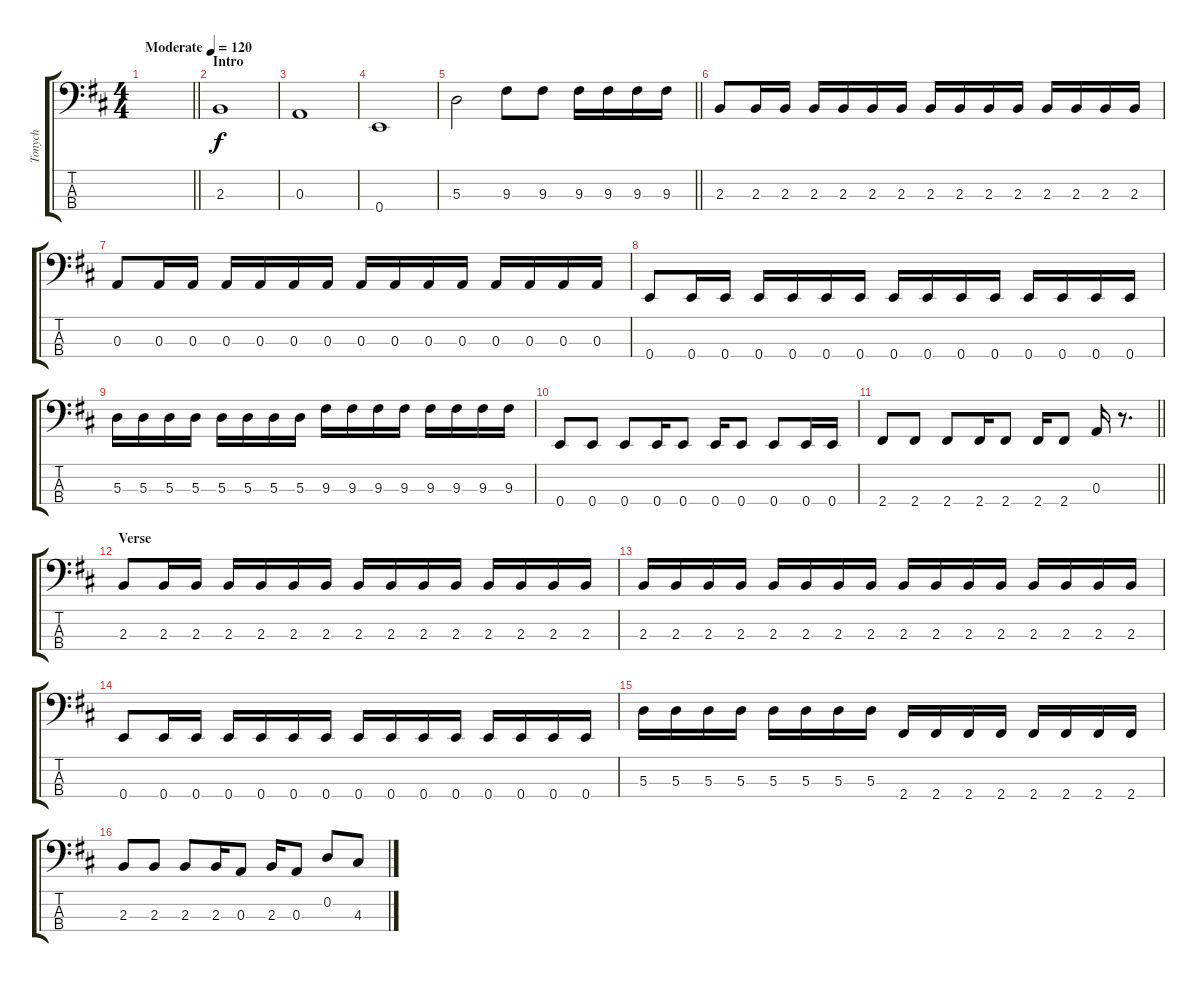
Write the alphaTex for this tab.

\track ("Tonych" "Tonych") {instrument electricbassfinger}
\staff {score tabs}
\tuning (G2 D2 A1 E1) {hide}
\ts (4 4)
\tempo (120 "Moderate")
\clef f4
\barLineRight lightlight
\ks bminor
|
\section ("" "Intro")
2.3.1 |
0.3.1 |
0.4.1 |
\barLineRight lightlight
5.3.2 9.3.8 9.3.8 9.3.16 9.3.16 9.3.16 9.3.16 |
2.3.8 2.3.16 2.3.16 2.3.16 2.3.16 2.3.16 2.3.16 2.3.16 2.3.16 2.3.16 2.3.16 2.3.16 2.3.16 2.3.16 2.3.16 |
0.3.8 0.3.16 0.3.16 0.3.16 0.3.16 0.3.16 0.3.16 0.3.16 0.3.16 0.3.16 0.3.16 0.3.16 0.3.16 0.3.16 0.3.16 |
0.4.8 0.4.16 0.4.16 0.4.16 0.4.16 0.4.16 0.4.16 0.4.16 0.4.16 0.4.16 0.4.16 0.4.16 0.4.16 0.4.16 0.4.16 |
5.3.16 5.3.16 5.3.16 5.3.16 5.3.16 5.3.16 5.3.16 5.3.16 9.3.16 9.3.16 9.3.16 9.3.16 9.3.16 9.3.16 9.3.16 9.3.16 |
0.4.8 0.4.8 0.4.8 0.4.16 0.4.8 0.4.16 0.4.8 0.4.8 0.4.16 0.4.16 |
\barLineRight lightlight
2.4.8 2.4.8 2.4.8 2.4.16 2.4.8 2.4.16 2.4.8 0.3.16 r.8{d} |
\section ("" "Verse")
2.3.8 2.3.16 2.3.16 2.3.16 2.3.16 2.3.16 2.3.16 2.3.16 2.3.16 2.3.16 2.3.16 2.3.16 2.3.16 2.3.16 2.3.16 |
2.3.16 2.3.16 2.3.16 2.3.16 2.3.16 2.3.16 2.3.16 2.3.16 2.3.16 2.3.16 2.3.16 2.3.16 2.3.16 2.3.16 2.3.16 2.3.16 |
0.4.8 0.4.16 0.4.16 0.4.16 0.4.16 0.4.16 0.4.16 0.4.16 0.4.16 0.4.16 0.4.16 0.4.16 0.4.16 0.4.16 0.4.16 |
5.3.16 5.3.16 5.3.16 5.3.16 5.3.16 5.3.16 5.3.16 5.3.16 2.4.16 2.4.16 2.4.16 2.4.16 2.4.16 2.4.16 2.4.16 2.4.16 |
2.3.8 2.3.8 2.3.8 2.3.16 0.3.8 2.3.16 0.3.8 0.2.8 4.3.8
